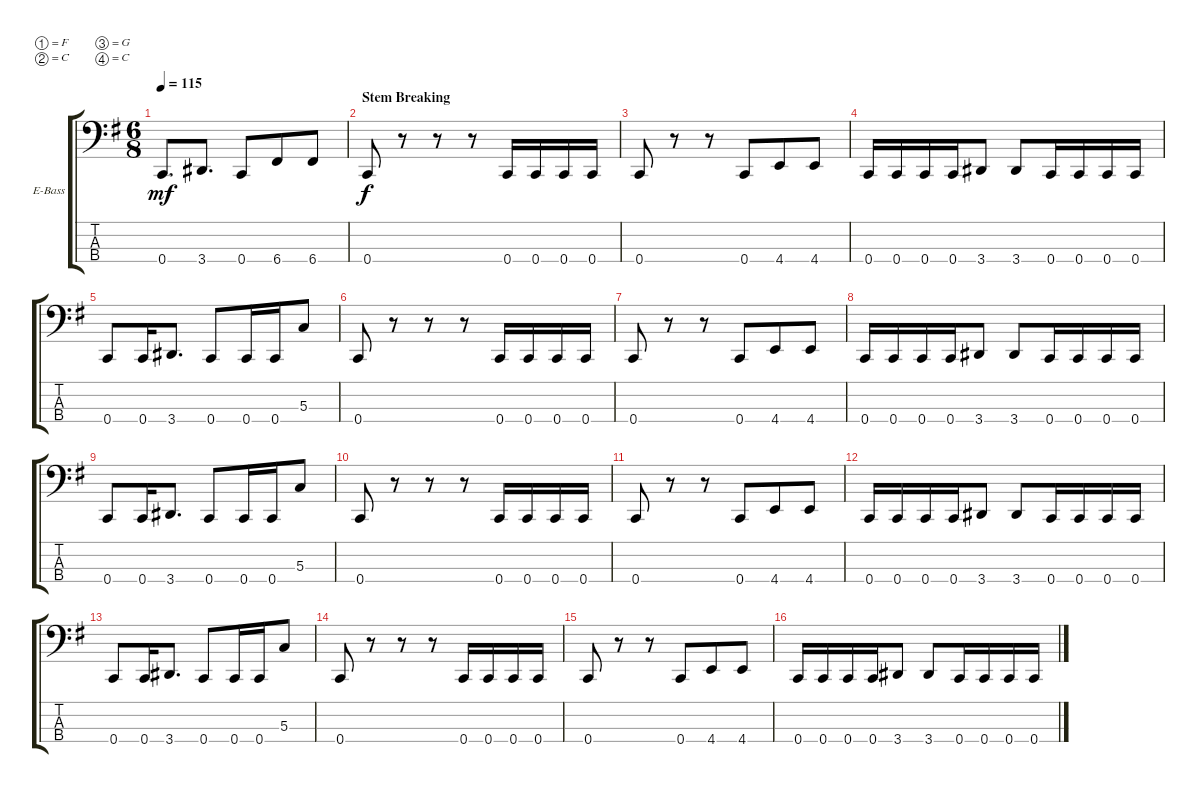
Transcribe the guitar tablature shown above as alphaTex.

\bracketExtendMode groupsimilarinstruments
\firstSystemTrackNameOrientation horizontal
\otherSystemsTrackNameOrientation horizontal
\track ("Electric Bass" "E-Bass") {instrument electricbassfinger}
\staff {score tabs}
\tuning (F2 C2 G1 C1)
\ts (6 8)
\tempo 115
\clef f4
\ks eminor
0.4.8{d dy mf} 3.4.8{d} 0.4.8 6.4.8 6.4.8 |
\section ("" "Stem Breaking")
0.4.8{dy f} r.8 r.8 r.8 0.4.16 0.4.16 0.4.16 0.4.16 |
0.4.8 r.8 r.8 0.4.8 4.4.8 4.4.8 |
0.4.16 0.4.16 0.4.16 0.4.16 3.4.8 3.4.8 0.4.16 0.4.16 0.4.16 0.4.16 |
0.4.8 0.4.16 3.4.8{d} 0.4.8 0.4.16 0.4.16 5.3.8 |
0.4.8 r.8 r.8 r.8 0.4.16 0.4.16 0.4.16 0.4.16 |
0.4.8 r.8 r.8 0.4.8 4.4.8 4.4.8 |
0.4.16 0.4.16 0.4.16 0.4.16 3.4.8 3.4.8 0.4.16 0.4.16 0.4.16 0.4.16 |
0.4.8 0.4.16 3.4.8{d} 0.4.8 0.4.16 0.4.16 5.3.8 |
0.4.8 r.8 r.8 r.8 0.4.16 0.4.16 0.4.16 0.4.16 |
0.4.8 r.8 r.8 0.4.8 4.4.8 4.4.8 |
0.4.16 0.4.16 0.4.16 0.4.16 3.4.8 3.4.8 0.4.16 0.4.16 0.4.16 0.4.16 |
0.4.8 0.4.16 3.4.8{d} 0.4.8 0.4.16 0.4.16 5.3.8 |
0.4.8 r.8 r.8 r.8 0.4.16 0.4.16 0.4.16 0.4.16 |
0.4.8 r.8 r.8 0.4.8 4.4.8 4.4.8 |
0.4.16 0.4.16 0.4.16 0.4.16 3.4.8 3.4.8 0.4.16 0.4.16 0.4.16 0.4.16
